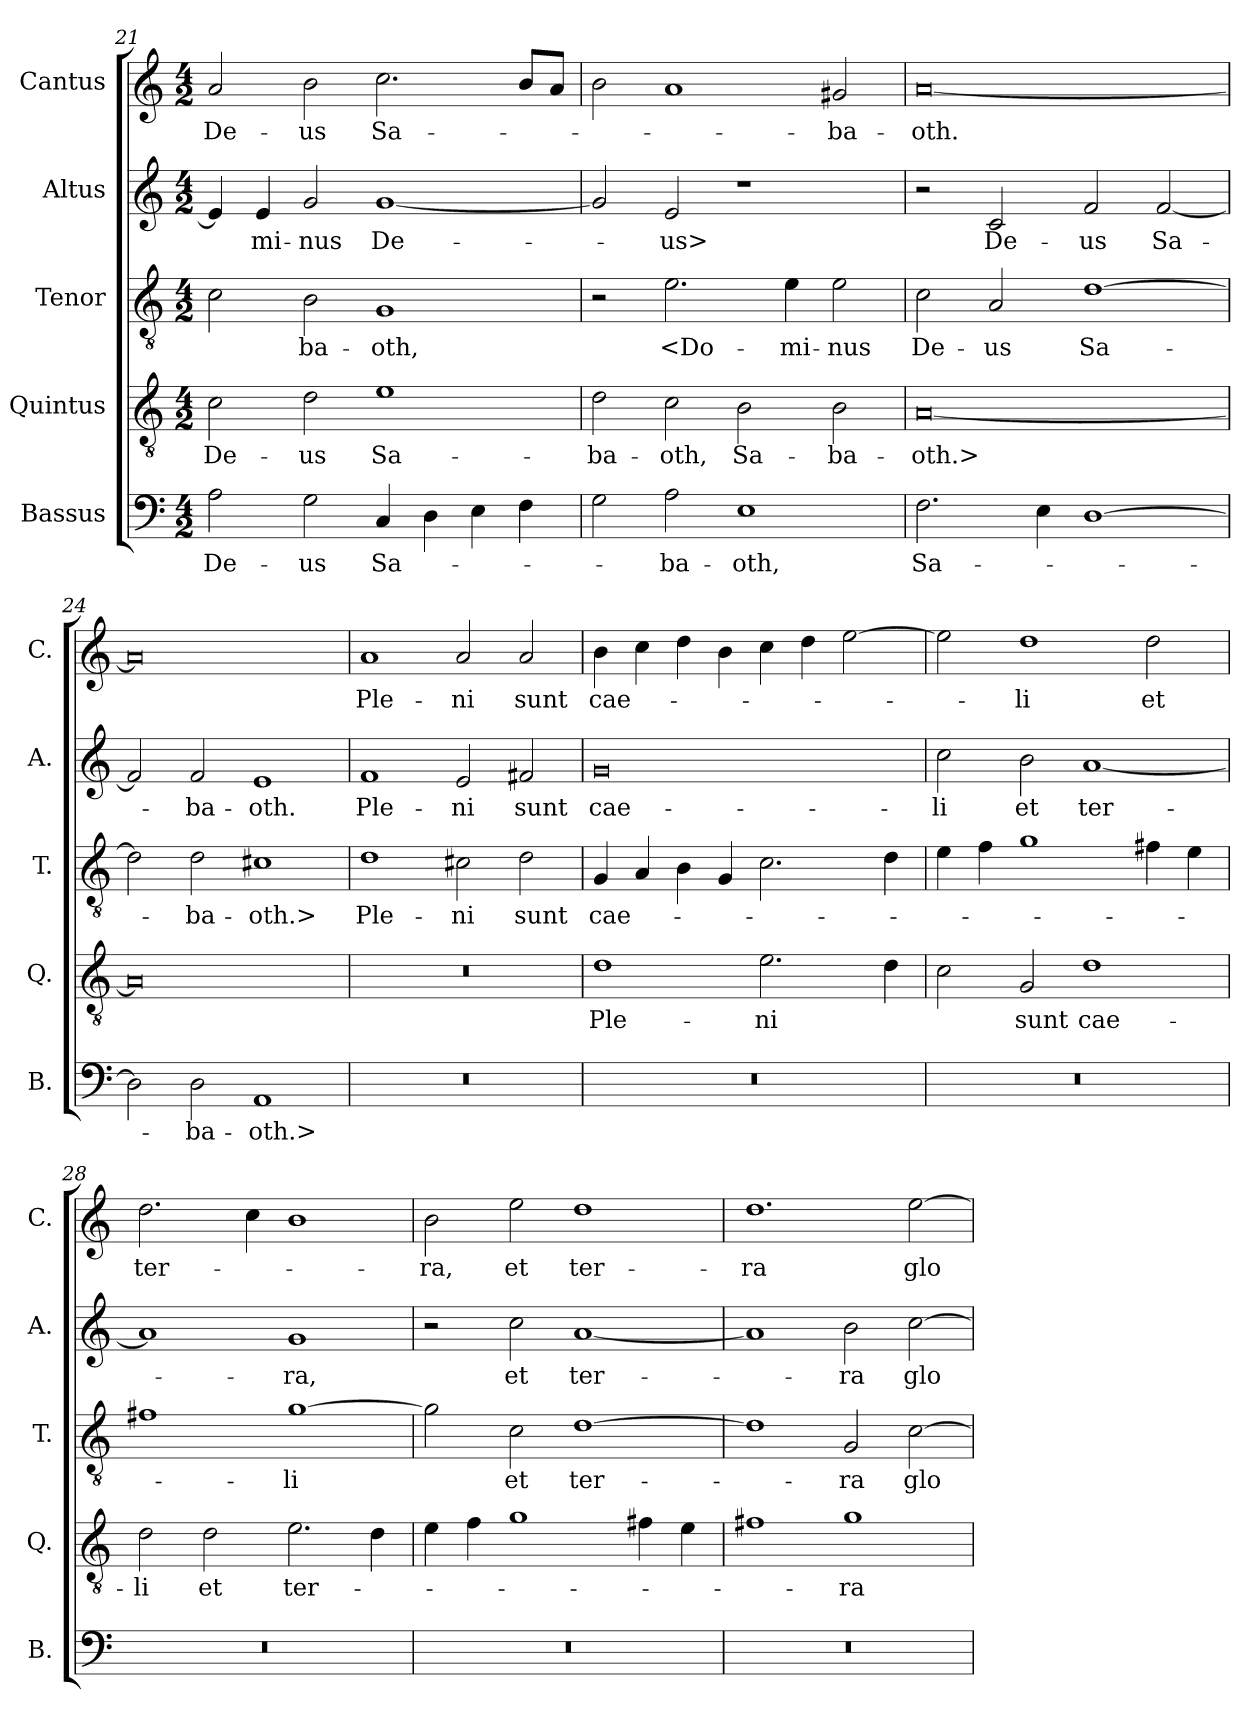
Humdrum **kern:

**kern	**text	**kern	**text	**kern	**text	**kern	**text	**kern	**text
*part5	*part5	*part4	*part4	*part3	*part3	*part2	*part2	*part1	*part1
*staff5	*staff5	*staff4	*staff4	*staff3	*staff3	*staff2	*staff2	*staff1	*staff1
*I"Bassus	*	*I"Quintus	*	*I"Tenor	*	*I"Altus	*	*I"Cantus	*
*I'B.	*	*I'Q.	*	*I'T.	*	*I'A.	*	*I'C.	*
*clefF4	*	*clefGv2	*	*clefGv2	*	*clefG2	*	*clefG2	*
*	*	*ITrd7c12	*	*ITrd7c12	*	*	*	*	*
*k[]	*	*k[]	*	*k[]	*	*k[]	*	*k[]	*
*C:	*	*C:	*	*C:	*	*C:	*	*C:	*
*M4/2	*	*M4/2	*	*M4/2	*	*M4/2	*	*M4/2	*
=21	=21	=21	=21	=21	=21	=21	=21	=21	=21
2A\	De-	2C\	De-	2C\	.	4e/]	.	2a/	De-
.	.	.	.	.	.	4e/	-mi-	.	.
2G\	-us	2D\	-us	2BB\	-ba-	2g/	-nus	2b\	-us
4C/	Sa-	1E\	Sa-	1GG/	-oth,	[1g/	De-	2.cc\	Sa-
4D\	.	.	.	.	.	.	.	.	.
4E\	.	.	.	.	.	.	.	.	.
4F\	.	.	.	.	.	.	.	8b/L	.
.	.	.	.	.	.	.	.	8a/J	.
=22	=22	=22	=22	=22	=22	=22	=22	=22	=22
2G\	.	2D\	-ba-	2r	.	2g/]	.	2b\	.
2A\	-ba-	2C\	-oth,	2.E\	<Do-	2e/	-us>	1a/	.
1E\	-oth,	2BB\	Sa-	.	.	1r	.	.	.
.	.	.	.	4E\	-mi-	.	.	.	.
.	.	2BB\	-ba-	2E\	-nus	.	.	2g#/	-ba-
=23	=23	=23	=23	=23	=23	=23	=23	=23	=23
2.F\	Sa-	[0AA/	-oth.>	2C\	De-	2r	.	[0a/	-oth.
.	.	.	.	2AA/	-us	2c/	De-	.	.
4E\	.	.	.	.	.	.	.	.	.
[1D\	.	.	.	[1D\	Sa-	2f/	-us	.	.
.	.	.	.	.	.	[2f/	Sa-	.	.
=24	=24	=24	=24	=24	=24	=24	=24	=24	=24
2D\]	.	0AA/]	.	2D\]	.	2f/]	.	0a/]	.
2D\	-ba-	.	.	2D\	-ba-	2f/	-ba-	.	.
1AA/	-oth.>	.	.	1C#X\	-oth.>	1e/	-oth.	.	.
=25	=25	=25	=25	=25	=25	=25	=25	=25	=25
0r	.	0r	.	1D\	Ple-	1f/	Ple-	1a/	Ple-
.	.	.	.	2C#X\	-ni	2e/	-ni	2a/	-ni
.	.	.	.	2D\	sunt	2f#X/	sunt	2a/	sunt
=26	=26	=26	=26	=26	=26	=26	=26	=26	=26
0r	.	1D\	Ple-	4GG/	cae-	0g/	cae-	4b\	cae-
.	.	.	.	4AA/	.	.	.	4cc\	.
.	.	.	.	4BB\	.	.	.	4dd\	.
.	.	.	.	4GG/	.	.	.	4b\	.
.	.	2.E\	-ni	2.C\	.	.	.	4cc\	.
.	.	.	.	.	.	.	.	4dd\	.
.	.	.	.	.	.	.	.	[2ee\	.
.	.	4D\	.	4D\	.	.	.	.	.
=27	=27	=27	=27	=27	=27	=27	=27	=27	=27
0r	.	2C\	.	4E\	.	2cc\	-li	2ee\]	.
.	.	.	.	4F\	.	.	.	.	.
.	.	2GG/	sunt	1G\	.	2b\	et	1dd\	-li
.	.	1D\	cae-	.	.	[1a/	ter-	.	.
.	.	.	.	4F#\	.	.	.	2dd\	et
.	.	.	.	4E\	.	.	.	.	.
=28	=28	=28	=28	=28	=28	=28	=28	=28	=28
0r	.	2D\	-li	1F#\	.	1a/]	.	2.dd\	ter-
.	.	2D\	et	.	.	.	.	.	.
.	.	.	.	.	.	.	.	4cc\	.
.	.	2.E\	ter-	[1G\	-li	1g/	-ra,	1b\	.
.	.	4D\	.	.	.	.	.	.	.
=29	=29	=29	=29	=29	=29	=29	=29	=29	=29
0r	.	4E\	.	2G\]	.	2r	.	2b\	-ra,
.	.	4F\	.	.	.	.	.	.	.
.	.	1G\	.	2C\	et	2cc\	et	2ee\	et
.	.	.	.	[1D\	ter-	[1a/	ter-	1dd\	ter-
.	.	4F#\	.	.	.	.	.	.	.
.	.	4E\	.	.	.	.	.	.	.
=30	=30	=30	=30	=30	=30	=30	=30	=30	=30
0r	.	1F#\	.	1D\]	.	1a/]	.	1.dd\	-ra
.	.	1G\	-ra	2GG/	-ra	2b\	-ra	.	.
.	.	.	.	[2C\	glo-	[2cc\	glo-	[2ee\	glo-
=	=	=	=	=	=	=	=	=	=
*-	*-	*-	*-	*-	*-	*-	*-	*-	*-
